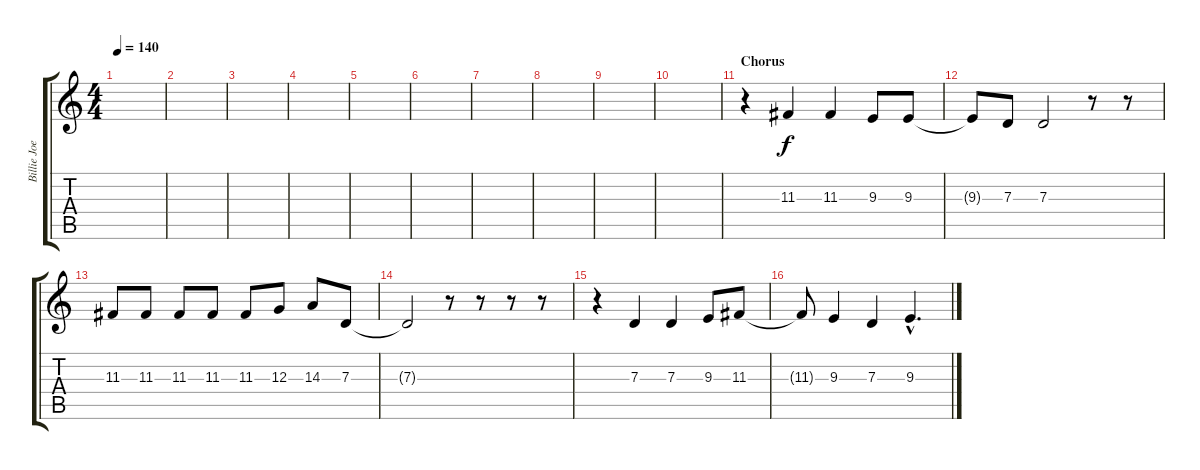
\track ("Billie Joe Armstrong (Vocals)" "Billie Joe") {instrument clarinet}
\staff {score tabs}
\tuning (E4 B3 G3 D3 A2 E2) {hide}
\ts (4 4)
\tempo 140
\clef g2
\ks c
|
|
|
|
|
|
|
|
|
|
\section ("" "Chorus")
r.4 11.3.4 11.3.4 9.3.8 9.3.8 |
9.3{t}.8 7.3.8 7.3.2 r.8 r.8 |
11.3.8 11.3.8 11.3.8 11.3.8 11.3.8 12.3.8 14.3.8 7.3.8 |
7.3{t}.2 r.8 r.8 r.8 r.8 |
r.4 7.3.4 7.3.4 9.3.8 11.3.8 |
11.3{t}.8 9.3.4 7.3.4 9.3{hac}.4{d}
